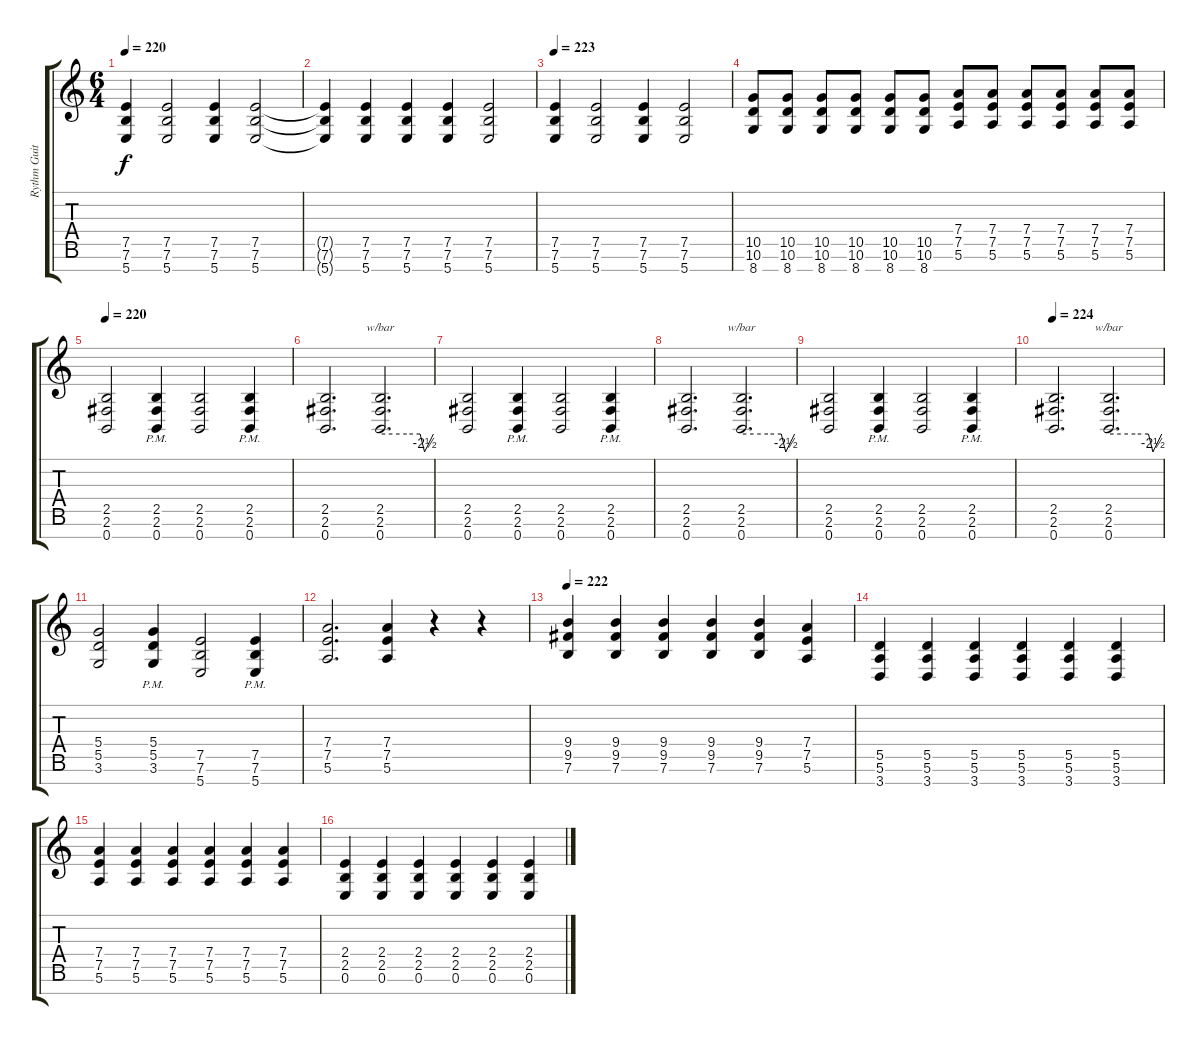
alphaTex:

\track ("Rythm Guitar II" "Rythm Guit") {instrument distortionguitar}
\staff {score tabs}
\tuning (E4 B3 G3 D3 A2 E2 B1) {hide}
\ts (6 4)
\tempo 220
\clef g2
\ks c
(7.5 7.6 5.7).4{dy f} (7.5 7.6 5.7).2 (7.5 7.6 5.7).4 (7.5 7.6 5.7).2 |
(7.5{t} 7.6{t} 5.7{t}).4 (7.5 7.6 5.7).4 (7.5 7.6 5.7).4 (7.5 7.6 5.7).4 (7.5 7.6 5.7).2 |
\tempo 223
(7.5 7.6 5.7).4 (7.5 7.6 5.7).2 (7.5 7.6 5.7).4 (7.5 7.6 5.7).2 |
(10.5 10.6 8.7).8 (10.5 10.6 8.7).8 (10.5 10.6 8.7).8 (10.5 10.6 8.7).8 (10.5 10.6 8.7).8 (10.5 10.6 8.7).8 (7.4 7.5 5.6).8 (7.4 7.5 5.6).8 (7.4 7.5 5.6).8 (7.4 7.5 5.6).8 (7.4 7.5 5.6).8 (7.4 7.5 5.6).8 |
\tempo 220
(2.5 2.6 0.7).2 (2.5{pm} 2.6{pm} 0.7{pm}).4 (2.5 2.6 0.7).2 (2.5{pm} 2.6{pm} 0.7{pm}).4 |
(2.5 2.6 0.7).2{d} (2.5 2.6 0.7).2{d tbe (custom default 0 0 30 0 45 0 50 -10 60 0)} |
(2.5 2.6 0.7).2 (2.5{pm} 2.6{pm} 0.7{pm}).4 (2.5 2.6 0.7).2 (2.5{pm} 2.6{pm} 0.7{pm}).4 |
(2.5 2.6 0.7).2{d} (2.5 2.6 0.7).2{d tbe (custom default 0 0 30 0 45 0 50 -10 60 0)} |
(2.5 2.6 0.7).2 (2.5{pm} 2.6{pm} 0.7{pm}).4 (2.5 2.6 0.7).2 (2.5{pm} 2.6{pm} 0.7{pm}).4 |
\tempo 224
(2.5 2.6 0.7).2{d} (2.5 2.6 0.7).2{d tbe (custom default 0 0 30 0 45 0 50 -10 60 0)} |
(5.4 5.5 3.6).2 (5.4{pm} 5.5{pm} 3.6{pm}).4 (7.5 7.6 5.7).2 (7.5{pm} 7.6{pm} 5.7{pm}).4 |
(7.4 7.5 5.6).2{d} (7.4 7.5 5.6).4 r.4 r.4 |
\tempo 222
(9.4 9.5 7.6).4 (9.4 9.5 7.6).4 (9.4 9.5 7.6).4 (9.4 9.5 7.6).4 (9.4 9.5 7.6).4 (7.4 7.5 5.6).4 |
(5.5 5.6 3.7).4 (5.5 5.6 3.7).4 (5.5 5.6 3.7).4 (5.5 5.6 3.7).4 (5.5 5.6 3.7).4 (5.5 5.6 3.7).4 |
(7.4 7.5 5.6).4 (7.4 7.5 5.6).4 (7.4 7.5 5.6).4 (7.4 7.5 5.6).4 (7.4 7.5 5.6).4 (7.4 7.5 5.6).4 |
(2.4 2.5 0.6).4 (2.4 2.5 0.6).4 (2.4 2.5 0.6).4 (2.4 2.5 0.6).4 (2.4 2.5 0.6).4 (2.4 2.5 0.6).4
